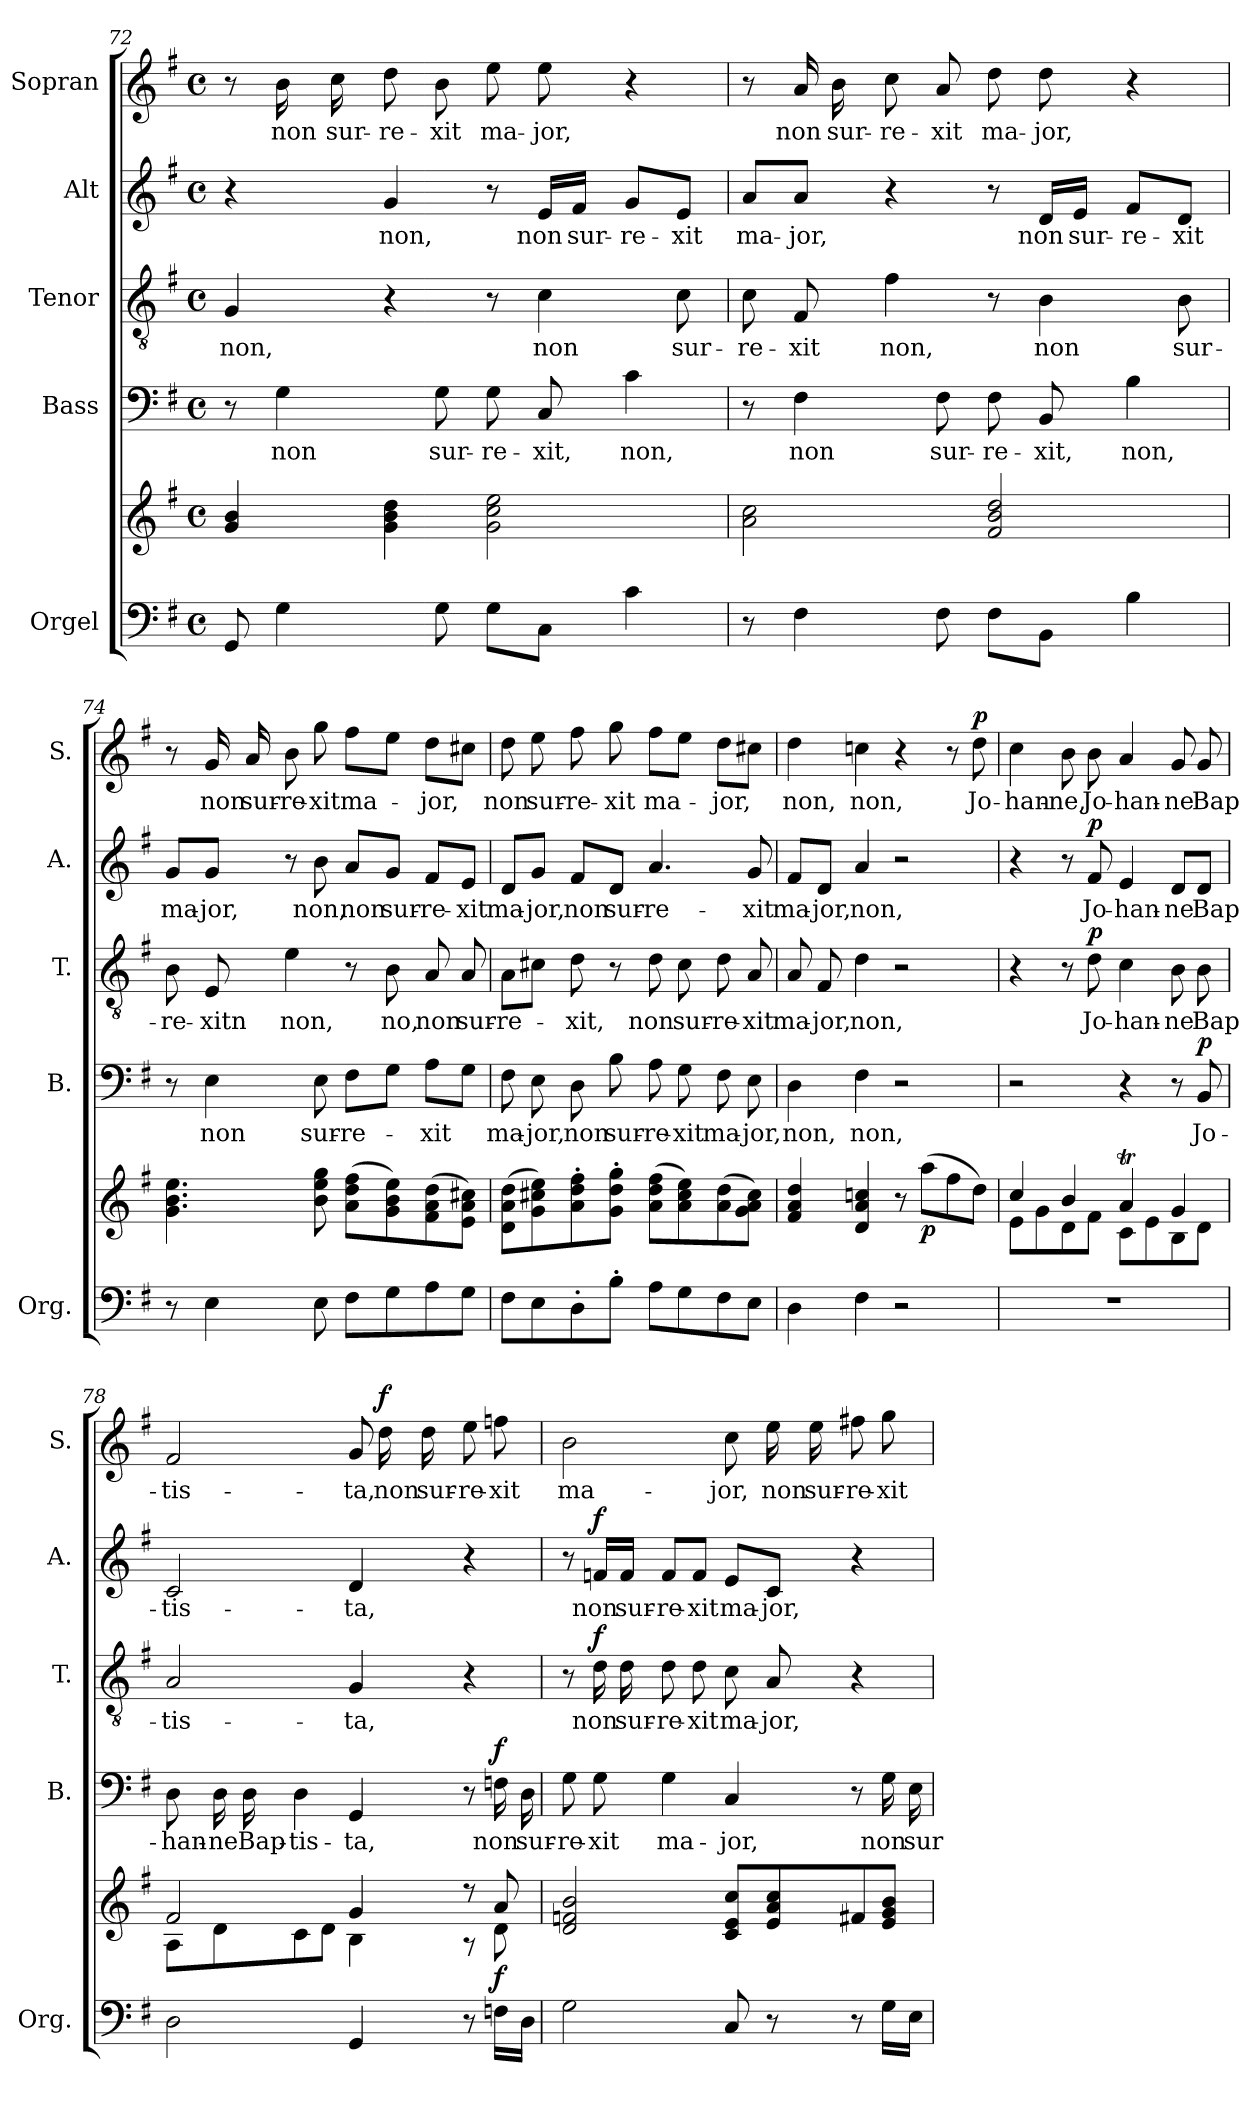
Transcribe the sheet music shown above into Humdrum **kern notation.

**kern	**kern	**dynam	**kern	**text	**dynam	**kern	**text	**dynam	**kern	**text	**dynam	**kern	**text	**dynam
*part5	*part5	*part5	*part4	*part4	*part4	*part3	*part3	*part3	*part2	*part2	*part2	*part1	*part1	*part1
*staff6	*staff5	*staff5/6	*staff4	*staff4	*staff4	*staff3	*staff3	*staff3	*staff2	*staff2	*staff2	*staff1	*staff1	*staff1
*I"Orgel	*	*	*I"Bass	*	*	*I"Tenor	*	*	*I"Alt	*	*	*I"Sopran	*	*
*I'Org.	*	*	*I'B.	*	*	*I'T.	*	*	*I'A.	*	*	*I'S.	*	*
*clefF4	*clefG2	*	*clefF4	*	*	*clefGv2	*	*	*clefG2	*	*	*clefG2	*	*
*k[f#]	*k[f#]	*	*k[f#]	*	*	*k[f#]	*	*	*k[f#]	*	*	*k[f#]	*	*
*G:	*G:	*	*G:	*	*	*G:	*	*	*G:	*	*	*G:	*	*
*M4/4	*M4/4	*	*M4/4	*	*	*M4/4	*	*	*M4/4	*	*	*M4/4	*	*
*met(c)	*met(c)	*	*met(c)	*	*	*met(c)	*	*	*met(c)	*	*	*met(c)	*	*
=72	=72	=72	=72	=72	=72	=72	=72	=72	=72	=72	=72	=72	=72	=72
!	!	!	!	!	!	!	!LO:LY:b	!	!	!	!	!	!	!
8GG/	4g/ 4b/	.	8r	.	.	4G/	non,	.	4r	.	.	8r	.	.
!	!	!	!	!LO:LY:b	!	!	!	!	!	!	!	!	!LO:LY:b	!
4G\	.	.	4G\	non	.	.	.	.	.	.	.	16b\	non	.
!	!	!	!	!	!	!	!	!	!	!	!	!	!LO:LY:b	!
.	.	.	.	.	.	.	.	.	.	.	.	16cc\	sur-	.
!	!	!	!	!	!	!	!	!	!	!LO:LY:b	!	!	!LO:LY:b	!
.	4g\ 4b\ 4dd\	.	.	.	.	4r	.	.	4g/	non,	.	8dd\	-re-	.
!	!	!	!	!LO:LY:b	!	!	!	!	!	!	!	!	!LO:LY:b	!
8G\	.	.	8G\	sur-	.	.	.	.	.	.	.	8b\	-xit	.
!	!	!	!	!LO:LY:b	!	!	!	!	!	!	!	!	!LO:LY:b	!
8G\L	2g\ 2cc\ 2ee\	.	8G\	-re-	.	8r	.	.	8r	.	.	8ee\	ma-	.
!	!	!	!	!LO:LY:b	!	!	!LO:LY:b	!	!	!LO:LY:b	!	!	!LO:LY:b	!
8C\J	.	.	8C/	-xit,	.	4c\	non	.	16e/LL	non	.	8ee\	-jor,	.
!	!	!	!	!	!	!	!	!	!	!LO:LY:b	!	!	!	!
.	.	.	.	.	.	.	.	.	16f#/JJ	sur-	.	.	.	.
!	!	!	!	!LO:LY:b	!	!	!	!	!	!LO:LY:b	!	!	!	!
4c\	.	.	4c\	non,	.	.	.	.	8g/L	-re-	.	4r	.	.
!	!	!	!	!	!	!	!LO:LY:b	!	!	!LO:LY:b	!	!	!	!
.	.	.	.	.	.	8c\	sur-	.	8e/J	-xit	.	.	.	.
=73	=73	=73	=73	=73	=73	=73	=73	=73	=73	=73	=73	=73	=73	=73
!	!	!	!	!	!	!	!LO:LY:b	!	!	!LO:LY:b	!	!	!	!
8r	2a\ 2cc\	.	8r	.	.	8c\	-re-	.	8a/L	ma-	.	8r	.	.
!	!	!	!	!LO:LY:b	!	!	!LO:LY:b	!	!	!LO:LY:b	!	!	!LO:LY:b	!
4F#\	.	.	4F#\	non	.	8F#/	-xit	.	8a/J	-jor,	.	16a/	non	.
!	!	!	!	!	!	!	!	!	!	!	!	!	!LO:LY:b	!
.	.	.	.	.	.	.	.	.	.	.	.	16b\	sur-	.
!	!	!	!	!	!	!	!LO:LY:b	!	!	!	!	!	!LO:LY:b	!
.	.	.	.	.	.	4f#\	non,	.	4r	.	.	8cc\	-re-	.
!	!	!	!	!LO:LY:b	!	!	!	!	!	!	!	!	!LO:LY:b	!
8F#\	.	.	8F#\	sur-	.	.	.	.	.	.	.	8a/	-xit	.
!	!	!	!	!LO:LY:b	!	!	!	!	!	!	!	!	!LO:LY:b	!
8F#\L	2f#/ 2b/ 2dd/	.	8F#\	-re-	.	8r	.	.	8r	.	.	8dd\	ma-	.
!	!	!	!	!LO:LY:b	!	!	!LO:LY:b	!	!	!LO:LY:b	!	!	!LO:LY:b	!
8BB\J	.	.	8BB/	-xit,	.	4B\	non	.	16d/LL	non	.	8dd\	-jor,	.
!	!	!	!	!	!	!	!	!	!	!LO:LY:b	!	!	!	!
.	.	.	.	.	.	.	.	.	16e/JJ	sur-	.	.	.	.
!	!	!	!	!LO:LY:b	!	!	!	!	!	!LO:LY:b	!	!	!	!
4B\	.	.	4B\	non,	.	.	.	.	8f#/L	-re-	.	4r	.	.
!	!	!	!	!	!	!	!LO:LY:b	!	!	!LO:LY:b	!	!	!	!
.	.	.	.	.	.	8B\	sur-	.	8d/J	-xit	.	.	.	.
=74	=74	=74	=74	=74	=74	=74	=74	=74	=74	=74	=74	=74	=74	=74
!	!	!	!	!	!	!	!LO:LY:b	!	!	!LO:LY:b	!	!	!	!
8r	4.g\ 4.b\ 4.ee\	.	8r	.	.	8B\	-re-	.	8g/L	ma-	.	8r	.	.
!	!	!	!	!LO:LY:b	!	!	!LO:LY:b	!	!	!LO:LY:b	!	!	!LO:LY:b	!
4E\	.	.	4E\	non	.	8E/	-xitn	.	8g/J	-jor,	.	16g/	non	.
!	!	!	!	!	!	!	!	!	!	!	!	!	!LO:LY:b	!
.	.	.	.	.	.	.	.	.	.	.	.	16a/	sur-	.
!	!	!	!	!	!	!	!LO:LY:b	!	!	!	!	!	!LO:LY:b	!
.	.	.	.	.	.	4e\	non,	.	8r	.	.	8b\	-re-	.
!	!	!	!	!LO:LY:b	!	!	!	!	!	!LO:LY:b	!	!	!LO:LY:b	!
8E\	8b\ 8ee\ 8gg\	.	8E\	sur-	.	.	.	.	8b\	non,	.	8gg\	-xit	.
!	!	!	!	!LO:LY:b	!	!	!	!	!	!LO:LY:b	!	!	!LO:LY:b	!
8F#\L	(>8a\ 8dd\ 8ff#\L	.	8F#\L	-re-	.	8r	.	.	8a/L	non	.	8ff#\L	ma-	.
!	!	!	!	!	!	!	!LO:LY:b	!	!	!LO:LY:b	!	!	!	!
8G\	8g\ 8b\ 8ee\)	.	8G\J	.	.	8B\	no,	.	8g/J	sur-	.	8ee\J	.	.
!	!	!	!	!LO:LY:b	!	!	!LO:LY:b	!	!	!LO:LY:b	!	!	!LO:LY:b	!
8A\	(>8f#\ 8a\ 8dd\	.	8A\L	-xit	.	8A/	non	.	8f#/L	-re-	.	8dd\L	-jor,	.
!	!	!	!	!	!	!	!LO:LY:b	!	!	!LO:LY:b	!	!	!	!
8G\J	8e\ 8a\ 8cc#X\J)	.	8G\J	.	.	8A/	sur-	.	8e/J	-xit	.	8cc#X\J	.	.
!!LO:LB:g=z
=75	=75	=75	=75	=75	=75	=75	=75	=75	=75	=75	=75	=75	=75	=75
!	!	!	!	!LO:LY:b	!	!	!LO:LY:b	!	!	!LO:LY:b	!	!	!LO:LY:b	!
8F#\L	(>8d\ 8a\ 8dd\L	.	8F#\	ma-	.	8A\L	-re-	.	8d/L	ma-	.	8dd\	non	.
!	!	!	!	!LO:LY:b	!	!	!	!	!	!LO:LY:b	!	!	!LO:LY:b	!
8E\	8g\ 8cc#X\ 8ee\)	.	8E\	-jor,	.	8c#X\J	.	.	8g/J	-jor,	.	8ee\	sur-	.
!	!	!	!	!LO:LY:b	!	!	!LO:LY:b	!	!	!LO:LY:b	!	!	!LO:LY:b	!
8D'>\	8a\'> 8dd\'> 8ff#\'>	.	8D\	non	.	8d\	-xit,	.	8f#/L	non	.	8ff#\	-re-	.
!	!	!	!	!LO:LY:b	!	!	!	!	!	!LO:LY:b	!	!	!LO:LY:b	!
8B'>\J	8g\'> 8dd\'> 8gg\'>J	.	8B\	sur-	.	8r	.	.	8d/J	sur-	.	8gg\	-xit	.
!	!	!	!	!LO:LY:b	!	!	!LO:LY:b	!	!	!LO:LY:b	!	!	!LO:LY:b	!
8A\L	(>8a\ 8dd\ 8ff#\L	.	8A\	-re-	.	8d\	non	.	4.a/	-re-	.	8ff#\L	ma-	.
!	!	!	!	!LO:LY:b	!	!	!LO:LY:b	!	!	!	!	!	!	!
8G\	8a\ 8cc#\ 8ee\)	.	8G\	-xit	.	8c#\	sur-	.	.	.	.	8ee\J	.	.
!	!	!	!	!LO:LY:b	!	!	!LO:LY:b	!	!	!	!	!	!LO:LY:b	!
8F#\	(>8a\ 8dd\	.	8F#\	ma-	.	8d\	-re-	.	.	.	.	8dd\L	-jor,	.
!	!	!	!	!LO:LY:b	!	!	!LO:LY:b	!	!	!LO:LY:b	!	!	!	!
8E\J	8g\ 8a\ 8cc#\J)	.	8E\	-jor,	.	8A/	-xit	.	8g/	-xit	.	8cc#X\J	.	.
=76	=76	=76	=76	=76	=76	=76	=76	=76	=76	=76	=76	=76	=76	=76
!	!	!	!	!LO:LY:b	!	!	!LO:LY:b	!	!	!LO:LY:b	!	!	!LO:LY:b	!
4D\	4f#/ 4a/ 4dd/	.	4D\	non,	.	8A/	ma-	.	8f#/L	ma-	.	4dd\	non,	.
!	!	!	!	!	!	!	!LO:LY:b	!	!	!LO:LY:b	!	!	!	!
.	.	.	.	.	.	8F#/	-jor,	.	8d/J	-jor,	.	.	.	.
!	!	!	!	!LO:LY:b	!	!	!LO:LY:b	!	!	!LO:LY:b	!	!	!LO:LY:b	!
4F#\	4d/ 4a/ 4ccn/	.	4F#\	non,	.	4d\	non,	.	4a/	non,	.	4ccn\	non,	.
2r	8r	.	2r	.	.	2r	.	.	2r	.	.	4r	.	.
!	!	!LO:DY:b	!	!	!	!	!	!	!	!	!	!	!	!
.	(>8aa\L	p	.	.	.	.	.	.	.	.	.	.	.	.
.	8ff#\	.	.	.	.	.	.	.	.	.	.	8r	.	.
!	!	!	!	!	!	!	!	!	!	!	!	!	!LO:LY:b	!LO:DY:a
.	8dd\J)	.	.	.	.	.	.	.	.	.	.	8dd\	Jo-	p
=77	=77	=77	=77	=77	=77	=77	=77	=77	=77	=77	=77	=77	=77	=77
*	*^	*	*	*	*	*	*	*	*	*	*	*	*	*
!	!	!	!	!	!	!	!	!	!	!	!	!	!	!LO:LY:b	!
1r	4cc/	8e\L	.	2r	.	.	4r	.	.	4r	.	.	4cc\	-han-	.
.	.	8g\	.	.	.	.	.	.	.	.	.	.	.	.	.
!	!	!	!	!	!	!	!	!	!	!	!	!	!	!LO:LY:b	!
.	4b/	8d\	.	.	.	.	8r	.	.	8r	.	.	8b\	-ne,	.
!	!	!	!	!	!	!	!	!LO:LY:b	!LO:DY:a	!	!LO:LY:b	!LO:DY:a	!	!LO:LY:b	!
.	.	8f#\J	.	.	.	.	8d\	Jo-	p	8f#/	Jo-	p	8b\	Jo-	.
!	!	!	!	!	!	!	!	!LO:LY:b	!	!	!LO:LY:b	!	!	!LO:LY:b	!
.	4aT/	8c\L	.	4r	.	.	4c\	-han-	.	4e/	-han-	.	4a/	-han-	.
.	.	8e\	.	.	.	.	.	.	.	.	.	.	.	.	.
!	!	!	!	!	!	!	!	!LO:LY:b	!	!	!LO:LY:b	!	!	!LO:LY:b	!
.	4g/	8B\	.	8r	.	.	8B\	-ne	.	8d/L	-ne	.	8g/	-ne	.
!	!	!	!	!	!LO:LY:b	!LO:DY:a	!	!LO:LY:b	!	!	!LO:LY:b	!	!	!LO:LY:b	!
.	.	8d\J	.	8BB/	Jo-	p	8B\	Bap-	.	8d/J	Bap-	.	8g/	Bap-	.
=78	=78	=78	=78	=78	=78	=78	=78	=78	=78	=78	=78	=78	=78	=78	=78
!	!	!	!	!	!LO:LY:b	!	!	!LO:LY:b	!	!	!LO:LY:b	!	!	!LO:LY:b	!
2D\	2f#/	8A\L	.	8D\	-han-	.	2A/	-tis-	.	2c/	-tis-	.	2f#/	-tis-	.
!	!	!	!	!	!LO:LY:b	!	!	!	!	!	!	!	!	!	!
.	.	8d\	.	16D\	-ne	.	.	.	.	.	.	.	.	.	.
!	!	!	!	!	!LO:LY:b	!	!	!	!	!	!	!	!	!	!
.	.	.	.	16D\	Bap-	.	.	.	.	.	.	.	.	.	.
!	!	!	!	!	!LO:LY:b	!	!	!	!	!	!	!	!	!	!
.	.	8c\	.	4D\	-tis-	.	.	.	.	.	.	.	.	.	.
.	.	8d\J	.	.	.	.	.	.	.	.	.	.	.	.	.
!	!	!	!	!	!LO:LY:b	!	!	!LO:LY:b	!	!	!LO:LY:b	!	!	!LO:LY:b	!
4GG/	4g/	4B\	.	4GG/	-ta,	.	4G/	-ta,	.	4d/	-ta,	.	8g/	-ta,	.
!	!	!	!	!	!	!	!	!	!	!	!	!	!	!LO:LY:b	!LO:DY:a
.	.	.	.	.	.	.	.	.	.	.	.	.	16dd\	non	f
!	!	!	!	!	!	!	!	!	!	!	!	!	!	!LO:LY:b	!
.	.	.	.	.	.	.	.	.	.	.	.	.	16dd\	sur-	.
!	!	!	!	!	!	!	!	!	!	!	!	!	!	!LO:LY:b	!
8r	8r	8r	.	8r	.	.	4r	.	.	4r	.	.	8ee\	-re-	.
!	!	!	!LO:DY:b	!	!LO:LY:b	!LO:DY:a	!	!	!	!	!	!	!	!LO:LY:b	!
16Fn\LL	8a/	8d\	f	16Fn\	non	f	.	.	.	.	.	.	8ffn\	-xit	.
!	!	!	!	!	!LO:LY:b	!	!	!	!	!	!	!	!	!	!
16D\JJ	.	.	.	16D\	sur-	.	.	.	.	.	.	.	.	.	.
*	*v	*v	*	*	*	*	*	*	*	*	*	*	*	*	*
!!LO:PB:g=z
=79	=79	=79	=79	=79	=79	=79	=79	=79	=79	=79	=79	=79	=79	=79
!	!	!	!	!LO:LY:b	!	!	!	!	!	!	!	!	!LO:LY:b	!
2G\	2d/ 2fn/ 2b/	.	8G\	-re-	.	8r	.	.	8r	.	.	2b\	ma-	.
!	!	!	!	!LO:LY:b	!	!	!LO:LY:b	!LO:DY:a	!	!LO:LY:b	!LO:DY:a	!	!	!
.	.	.	8G\	-xit	.	16d\	non	f	16fn/LL	non	f	.	.	.
!	!	!	!	!	!	!	!LO:LY:b	!	!	!LO:LY:b	!	!	!	!
.	.	.	.	.	.	16d\	sur-	.	16f/JJ	sur-	.	.	.	.
!	!	!	!	!LO:LY:b	!	!	!LO:LY:b	!	!	!LO:LY:b	!	!	!	!
.	.	.	4G\	ma-	.	8d\	-re-	.	8f/L	-re-	.	.	.	.
!	!	!	!	!	!	!	!LO:LY:b	!	!	!LO:LY:b	!	!	!	!
.	.	.	.	.	.	8d\	-xit	.	8f/J	-xit	.	.	.	.
!	!	!	!	!LO:LY:b	!	!	!LO:LY:b	!	!	!LO:LY:b	!	!	!LO:LY:b	!
8C/	8c/ 8e/ 8cc/L	.	4C/	-jor,	.	8c\	ma-	.	8e/L	ma-	.	8cc\	-jor,	.
!	!	!	!	!	!	!	!LO:LY:b	!	!	!LO:LY:b	!	!	!LO:LY:b	!
8r	8e/ 8a/ 8cc/	.	.	.	.	8A/	-jor,	.	8c/J	-jor,	.	16ee\	non	.
!	!	!	!	!	!	!	!	!	!	!	!	!	!LO:LY:b	!
.	.	.	.	.	.	.	.	.	.	.	.	16ee\	sur-	.
!	!	!	!	!	!	!	!	!	!	!	!	!	!LO:LY:b	!
8r	8f#X/	.	8r	.	.	4r	.	.	4r	.	.	8ff#X\	-re-	.
!	!	!	!	!LO:LY:b	!	!	!	!	!	!	!	!	!LO:LY:b	!
16G\LL	8e/ 8g/ 8b/J	.	16G\	non	.	.	.	.	.	.	.	8gg\	-xit	.
!	!	!	!	!LO:LY:b	!	!	!	!	!	!	!	!	!	!
16E\JJ	.	.	16E\	sur-	.	.	.	.	.	.	.	.	.	.
=	=	=	=	=	=	=	=	=	=	=	=	=	=	=
*-	*-	*-	*-	*-	*-	*-	*-	*-	*-	*-	*-	*-	*-	*-
